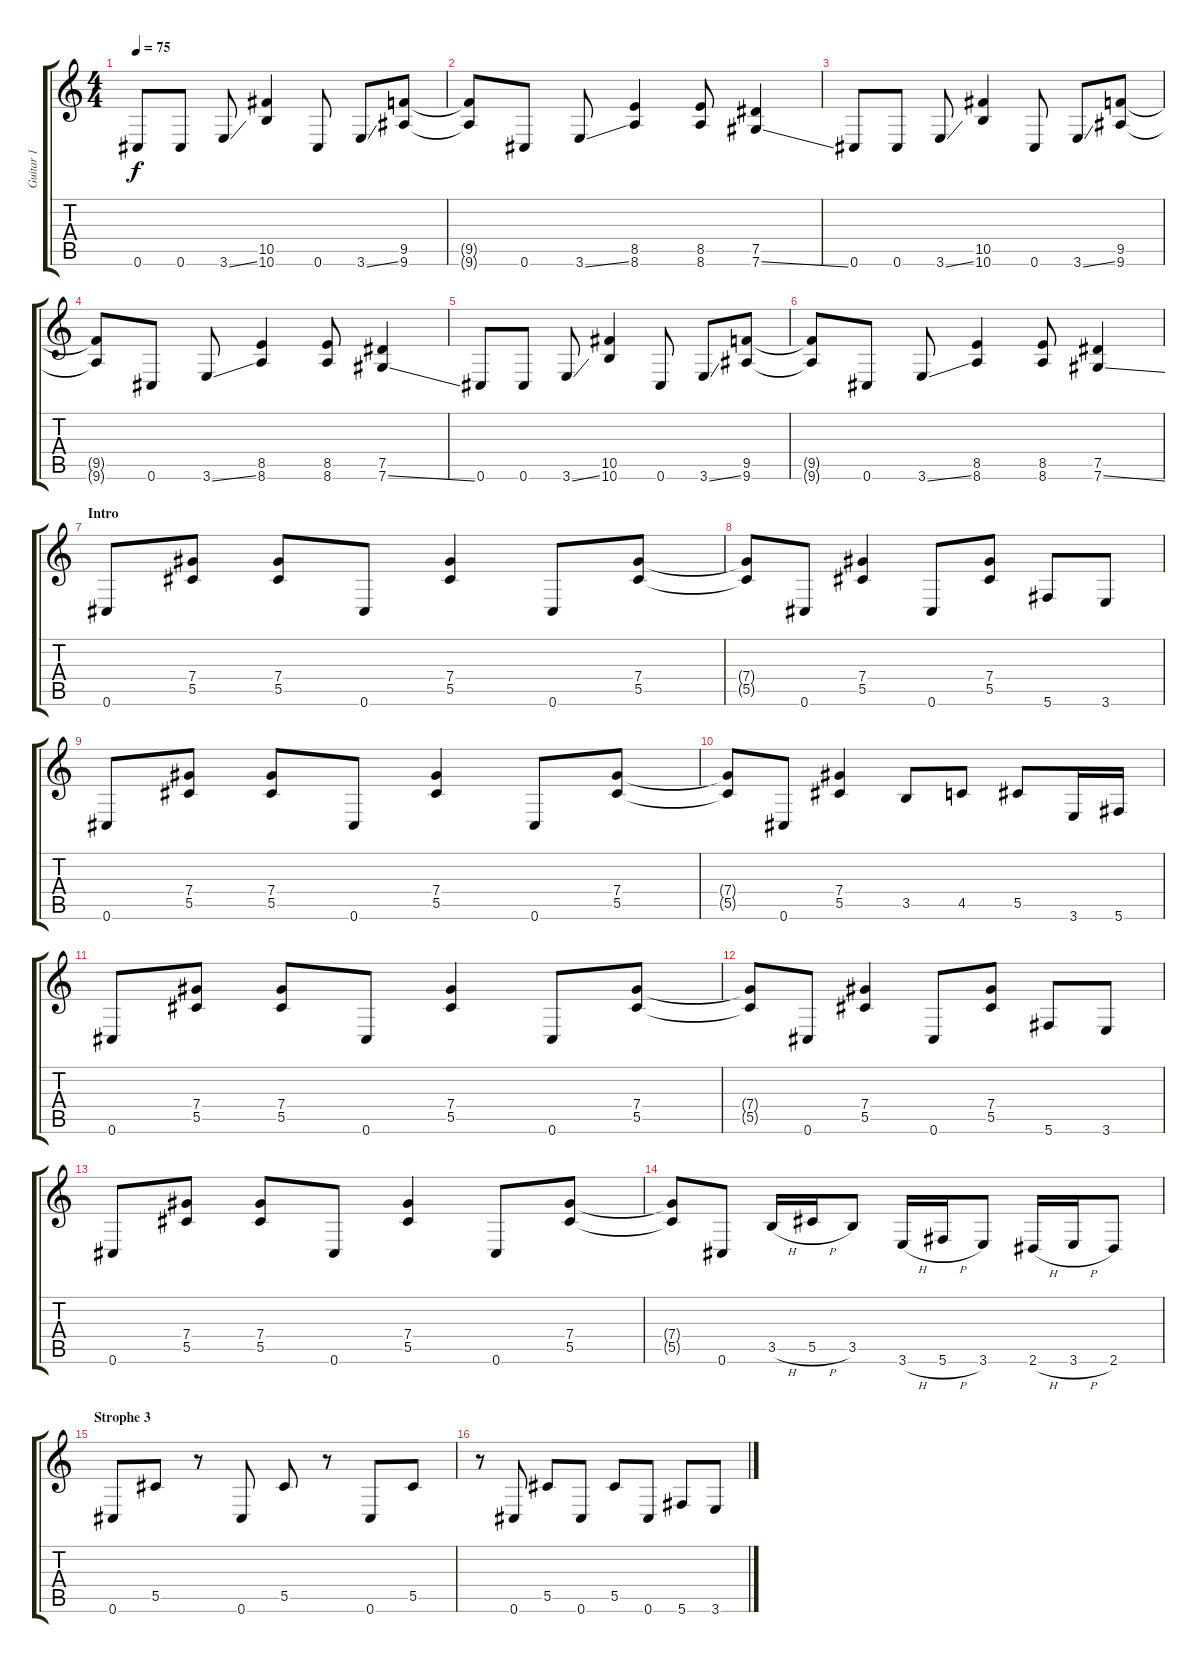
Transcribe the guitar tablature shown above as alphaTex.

\track ("Guitar 1" "Guitar 1") {instrument overdrivenguitar}
\staff {score tabs}
\tuning (Eb4 Bb3 Gb3 Db3 Ab2 Db2) {hide}
\ts (4 4)
\tempo 75
\clef g2
\ks c
0.6.8{dy f} 0.6.8 3.6{ss}.8 (10.5 10.6).4 0.6.8 3.6{ss}.8 (9.5 9.6).8 |
(9.5{t} 9.6{t}).8 0.6.8 3.6{ss}.8 (8.5 8.6).4 (8.5 8.6).8 (7.5 7.6{ss}).4 |
0.6.8 0.6.8 3.6{ss}.8 (10.5 10.6).4 0.6.8 3.6{ss}.8 (9.5 9.6).8 |
(9.5{t} 9.6{t}).8 0.6.8 3.6{ss}.8 (8.5 8.6).4 (8.5 8.6).8 (7.5 7.6{ss}).4 |
0.6.8 0.6.8 3.6{ss}.8 (10.5 10.6).4 0.6.8 3.6{ss}.8 (9.5 9.6).8 |
(9.5{t} 9.6{t}).8 0.6.8 3.6{ss}.8 (8.5 8.6).4 (8.5 8.6).8 (7.5 7.6{ss}).4 |
\section ("" "Intro")
0.6.8 (7.4 5.5).8 (7.4 5.5).8 0.6.8 (7.4 5.5).4 0.6.8 (7.4 5.5).8 |
(7.4{t} 5.5{t}).8 0.6.8 (7.4 5.5).4 0.6.8 (7.4 5.5).8 5.6.8 3.6.8 |
0.6.8 (7.4 5.5).8 (7.4 5.5).8 0.6.8 (7.4 5.5).4 0.6.8 (7.4 5.5).8 |
(7.4{t} 5.5{t}).8 0.6.8 (7.4 5.5).4 3.5.8 4.5.8 5.5.8 3.6.16 5.6.16 |
0.6.8 (7.4 5.5).8 (7.4 5.5).8 0.6.8 (7.4 5.5).4 0.6.8 (7.4 5.5).8 |
(7.4{t} 5.5{t}).8 0.6.8 (7.4 5.5).4 0.6.8 (7.4 5.5).8 5.6.8 3.6.8 |
0.6.8 (7.4 5.5).8 (7.4 5.5).8 0.6.8 (7.4 5.5).4 0.6.8 (7.4 5.5).8 |
(7.4{t} 5.5{t}).8 0.6.8 3.5{h}.16 5.5{h}.16 3.5.8 3.6{h}.16 5.6{h}.16 3.6.8 2.6{h}.16 3.6{h}.16 2.6.8 |
\section ("" "Strophe 3")
0.6.8 5.5.8 r.8 0.6.8 5.5.8 r.8 0.6.8 5.5.8 |
r.8 0.6.8 5.5.8 0.6.8 5.5.8 0.6.8 5.6.8 3.6.8
